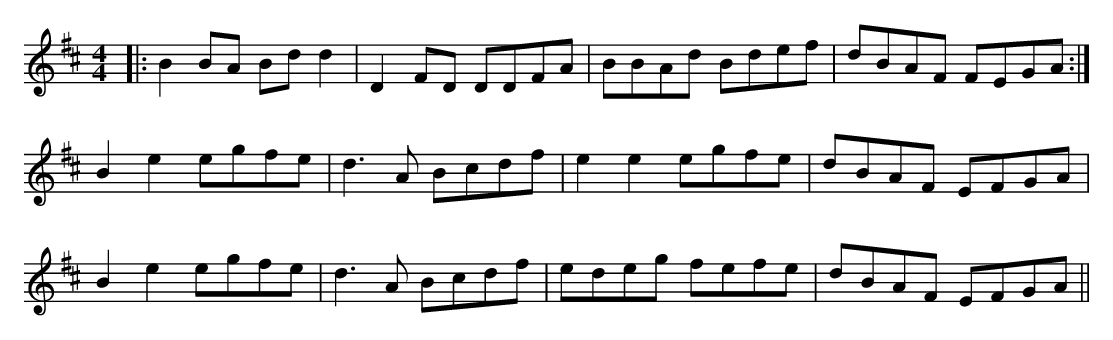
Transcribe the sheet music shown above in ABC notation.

X:1
M:4/4
K:D
|:B2BA Bdd2|D2FD DDFA|BBAd Bdef|dBAF FEGA:|
B2e2 egfe|d3A Bcdf|e2e2 egfe|dBAF EFGA|
B2e2 egfe|d3A Bcdf|edeg fefe|dBAF EFGA||
